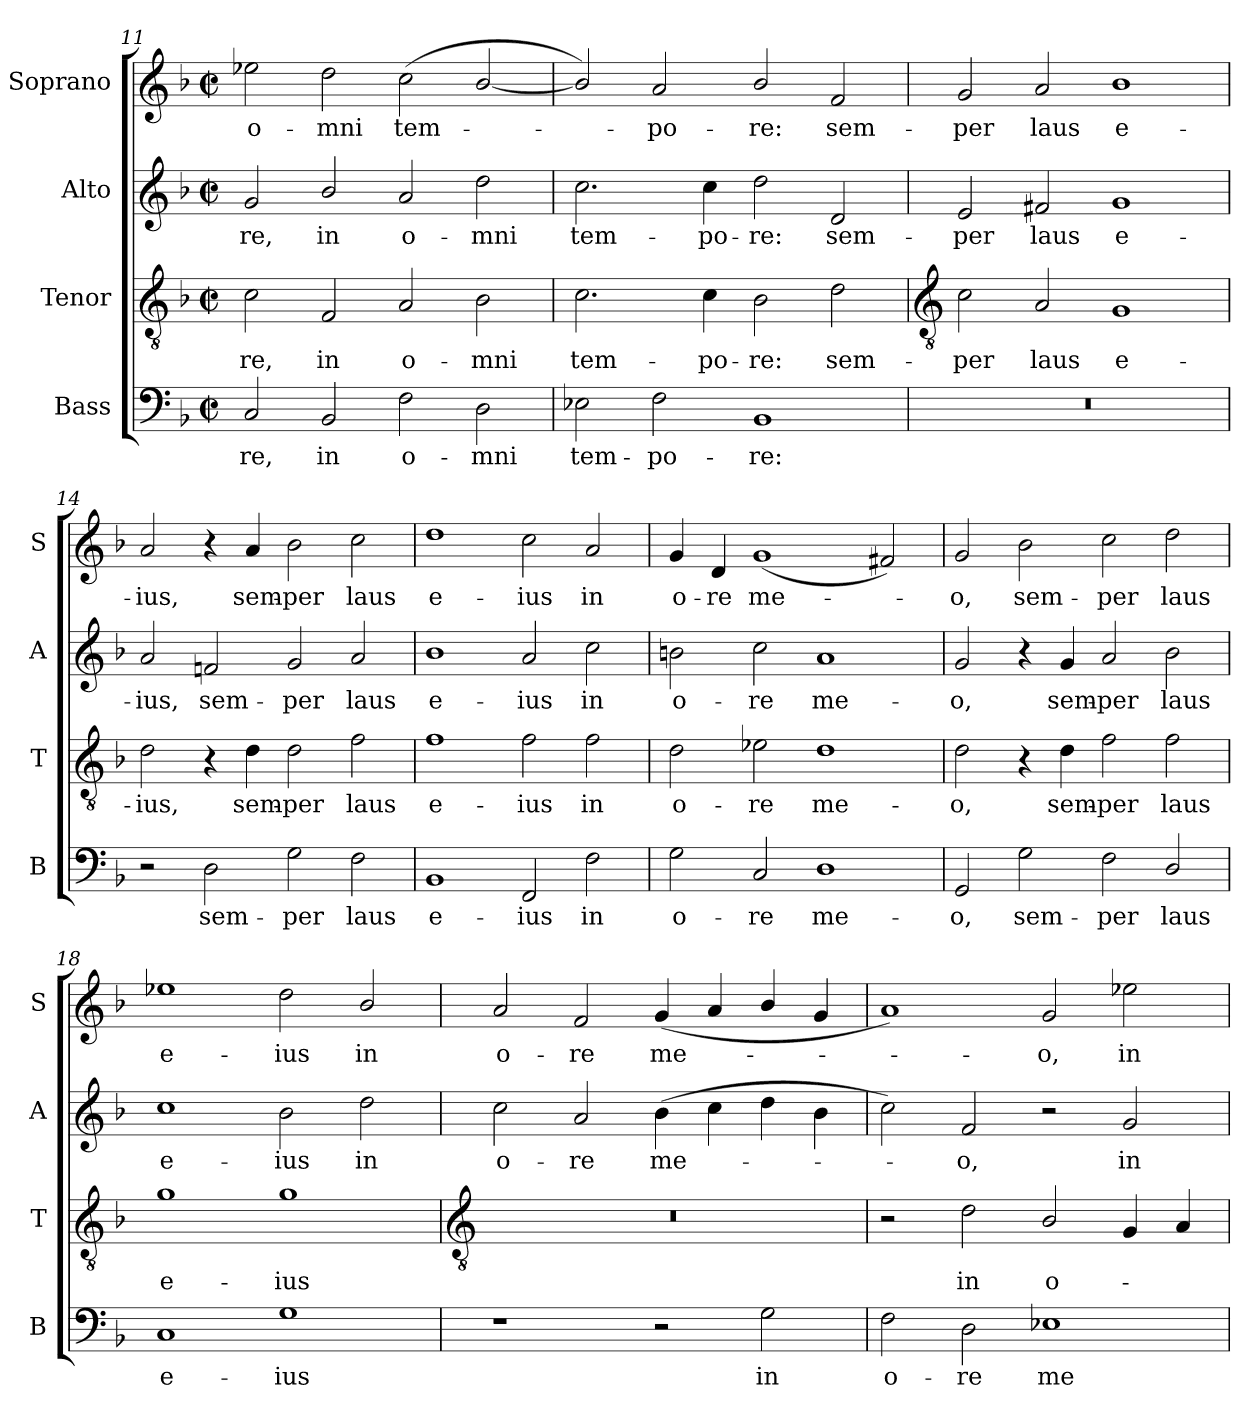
**kern	**text	**kern	**text	**kern	**text	**kern	**text
*part4	*part4	*part3	*part3	*part2	*part2	*part1	*part1
*staff4	*staff4	*staff3	*staff3	*staff2	*staff2	*staff1	*staff1
*I"Bass	*	*I"Tenor	*	*I"Alto	*	*I"Soprano	*
*I'B	*	*I'T	*	*I'A	*	*I'S	*
*clefF4	*	*clefGv2	*	*clefG2	*	*clefG2	*
*k[b-]	*	*k[b-]	*	*k[b-]	*	*k[b-]	*
*F:	*	*F:	*	*F:	*	*F:	*
*M4/2	*	*M4/2	*	*M4/2	*	*M4/2	*
*met(c|)	*	*met(c|)	*	*met(c|)	*	*met(c|)	*
=11	=11	=11	=11	=11	=11	=11	=11
!	!LO:LY:b	!	!LO:LY:b	!	!LO:LY:b	!	!LO:LY:b
2C	-re,	2c	-re,	2g	-re,	2ee-X	o-
!	!LO:LY:b	!	!LO:LY:b	!	!LO:LY:b	!	!LO:LY:b
2BB-	in	2F	in	2b-/	in	2dd	-mni
!	!LO:LY:b	!	!LO:LY:b	!	!LO:LY:b	!	!LO:LY:b
2F	o-	2A	o-	2a	o-	(<2cc	tem-
!	!LO:LY:b	!	!LO:LY:b	!	!LO:LY:b	!	!
2D	-mni	2B-	-mni	2dd	-mni	[2b-/	.
=12	=12	=12	=12	=12	=12	=12	=12
!	!LO:LY:b	!	!LO:LY:b	!	!LO:LY:b	!	!
2E-X	tem-	2.c	tem-	2.cc	tem-	2b-/])	.
!	!LO:LY:b	!	!	!	!	!	!LO:LY:b
2F	-po-	.	.	.	.	2a	po-
!	!	!	!LO:LY:b	!	!LO:LY:b	!	!
.	.	4c	-po-	4cc	-po-	.	.
!	!LO:LY:b	!	!LO:LY:b	!	!LO:LY:b	!	!LO:LY:b
1BB-	-re:	2B-	-re:	2dd	-re:	2b-/	-re:
!	!	!	!LO:LY:b	!	!LO:LY:b	!	!LO:LY:b
.	.	2d	sem-	2d	sem-	2f	sem-
!!LO:LB:g=z
=13	=13	=13	=13	=13	=13	=13	=13
*	*	*clefGv2	*	*	*	*	*
!	!	!	!LO:LY:b	!	!LO:LY:b	!	!LO:LY:b
0r	.	2c	-per	2e	-per	2g	-per
!	!	!	!LO:LY:b	!	!LO:LY:b	!	!LO:LY:b
.	.	2A	laus	2f#X	laus	2a	laus
!	!	!	!LO:LY:b	!	!LO:LY:b	!	!LO:LY:b
.	.	1G	e-	1g	e-	1b-	e-
=14	=14	=14	=14	=14	=14	=14	=14
!	!	!	!LO:LY:b	!	!LO:LY:b	!	!LO:LY:b
2r	.	2d	-ius,	2a	-ius,	2a	-ius,
!	!LO:LY:b	!	!	!	!LO:LY:b	!	!
2D	sem-	4r	.	2fn	sem-	4r	.
!	!	!	!LO:LY:b	!	!	!	!LO:LY:b
.	.	4d	sem-	.	.	4a	sem-
!	!LO:LY:b	!	!LO:LY:b	!	!LO:LY:b	!	!LO:LY:b
2G	-per	2d	-per	2g	-per	2b-	-per
!	!LO:LY:b	!	!LO:LY:b	!	!LO:LY:b	!	!LO:LY:b
2F	laus	2f	laus	2a	laus	2cc	laus
=15	=15	=15	=15	=15	=15	=15	=15
!	!LO:LY:b	!	!LO:LY:b	!	!LO:LY:b	!	!LO:LY:b
1BB-	e-	1f	e-	1b-	e-	1dd	e-
!	!LO:LY:b	!	!LO:LY:b	!	!LO:LY:b	!	!LO:LY:b
2FF	-ius	2f	-ius	2a	-ius	2cc	-ius
!	!LO:LY:b	!	!LO:LY:b	!	!LO:LY:b	!	!LO:LY:b
2F	in	2f	in	2cc	in	2a	in
=16	=16	=16	=16	=16	=16	=16	=16
!	!LO:LY:b	!	!LO:LY:b	!	!LO:LY:b	!	!LO:LY:b
2G	o-	2d	o-	2bn	o-	4g	o-
!	!	!	!	!	!	!	!LO:LY:b
.	.	.	.	.	.	4d	-re
!	!LO:LY:b	!	!LO:LY:b	!	!LO:LY:b	!	!LO:LY:b
2C	-re	2e-X	-re	2cc	-re	(<1g	me-
!	!LO:LY:b	!	!LO:LY:b	!	!LO:LY:b	!	!
1D	me-	1d	me-	1a	me-	.	.
.	.	.	.	.	.	2f#X)	.
=17	=17	=17	=17	=17	=17	=17	=17
!	!LO:LY:b	!	!LO:LY:b	!	!LO:LY:b	!	!LO:LY:b
2GG	-o,	2d	-o,	2g	-o,	2g	o,
!	!LO:LY:b	!	!	!	!	!	!LO:LY:b
2G	sem-	4r	.	4r	.	2b-	sem-
!	!	!	!LO:LY:b	!	!LO:LY:b	!	!
.	.	4d	sem-	4g	sem-	.	.
!	!LO:LY:b	!	!LO:LY:b	!	!LO:LY:b	!	!LO:LY:b
2F	-per	2f	-per	2a	-per	2cc	-per
!	!LO:LY:b	!	!LO:LY:b	!	!LO:LY:b	!	!LO:LY:b
2D/	laus	2f	laus	2b-	laus	2dd	laus
=18	=18	=18	=18	=18	=18	=18	=18
!	!LO:LY:b	!	!LO:LY:b	!	!LO:LY:b	!	!LO:LY:b
1C	e-	1g	e-	1cc	e-	1ee-X	e-
!	!LO:LY:b	!	!LO:LY:b	!	!LO:LY:b	!	!LO:LY:b
1G	-ius	1g	-ius	2b-	-ius	2dd	-ius
!	!	!	!	!	!LO:LY:b	!	!LO:LY:b
.	.	.	.	2dd	in	2b-/	in
!!LO:LB:g=z
=19	=19	=19	=19	=19	=19	=19	=19
*	*	*clefGv2	*	*	*	*	*
!	!	!	!	!	!LO:LY:b	!	!LO:LY:b
1r	.	0r	.	2cc	o-	2a	o-
!	!	!	!	!	!LO:LY:b	!	!LO:LY:b
.	.	.	.	2a	-re	2f	-re
!	!	!	!	!	!LO:LY:b	!	!LO:LY:b
2r	.	.	.	(>4b-	me-	(<4g	me-
.	.	.	.	4cc	.	4a	.
!	!LO:LY:b	!	!	!	!	!	!
2G	in	.	.	4dd	.	4b-/	.
.	.	.	.	4b-	.	4g	.
=20	=20	=20	=20	=20	=20	=20	=20
!	!LO:LY:b	!	!	!	!	!	!
2F	o-	2r	.	2cc)	.	1a)	.
!	!LO:LY:b	!	!LO:LY:b	!	!LO:LY:b	!	!
2D	-re	2d	in	2f	o,	.	.
!	!LO:LY:b	!	!LO:LY:b	!	!	!	!LO:LY:b
1E-X	me-	2B-/	o-	2r	.	2g	o,
!	!	!	!	!	!LO:LY:b	!	!LO:LY:b
.	.	4G	.	2g	in	2ee-X	in
.	.	4A	.	.	.	.	.
=	=	=	=	=	=	=	=
*-	*-	*-	*-	*-	*-	*-	*-
